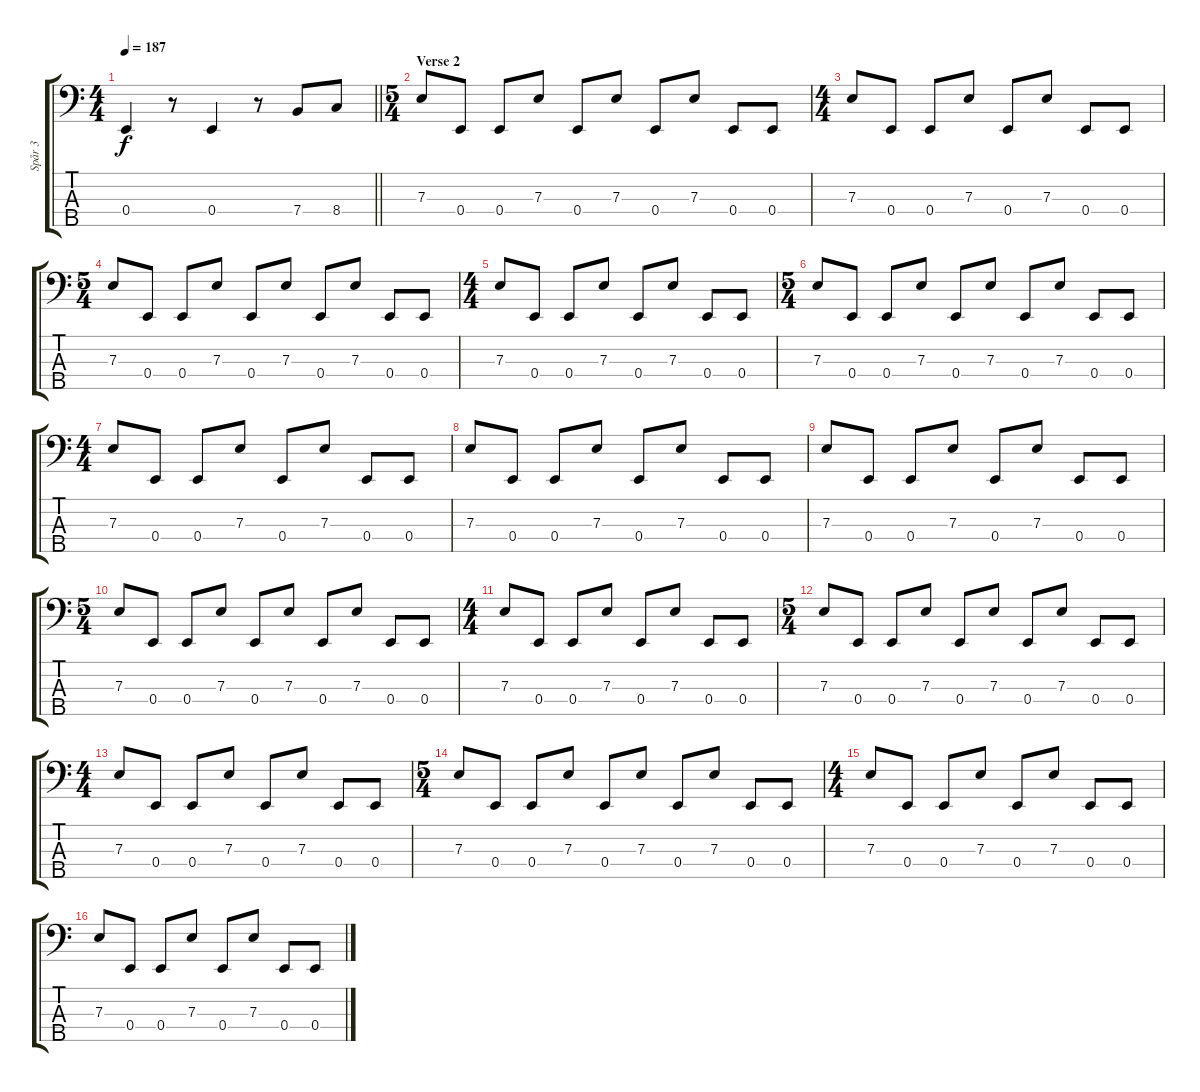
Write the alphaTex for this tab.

\track ("Spår 3" "Spår 3") {instrument electricbassfinger}
\staff {score tabs}
\tuning (G2 D2 A1 E1 B0) {hide}
\ts (4 4)
\tempo 187
\clef f4
\barLineRight lightlight
\ks c
0.4.4{dy f} r.8 0.4.4 r.8 7.4.8 8.4.8 |
\ts (5 4)
\section ("" "Verse 2")
7.3.8 0.4.8 0.4.8 7.3.8 0.4.8 7.3.8 0.4.8 7.3.8 0.4.8 0.4.8 |
\ts (4 4)
7.3.8 0.4.8 0.4.8 7.3.8 0.4.8 7.3.8 0.4.8 0.4.8 |
\ts (5 4)
7.3.8 0.4.8 0.4.8 7.3.8 0.4.8 7.3.8 0.4.8 7.3.8 0.4.8 0.4.8 |
\ts (4 4)
7.3.8 0.4.8 0.4.8 7.3.8 0.4.8 7.3.8 0.4.8 0.4.8 |
\ts (5 4)
7.3.8 0.4.8 0.4.8 7.3.8 0.4.8 7.3.8 0.4.8 7.3.8 0.4.8 0.4.8 |
\ts (4 4)
7.3.8 0.4.8 0.4.8 7.3.8 0.4.8 7.3.8 0.4.8 0.4.8 |
7.3.8 0.4.8 0.4.8 7.3.8 0.4.8 7.3.8 0.4.8 0.4.8 |
7.3.8 0.4.8 0.4.8 7.3.8 0.4.8 7.3.8 0.4.8 0.4.8 |
\ts (5 4)
7.3.8 0.4.8 0.4.8 7.3.8 0.4.8 7.3.8 0.4.8 7.3.8 0.4.8 0.4.8 |
\ts (4 4)
7.3.8 0.4.8 0.4.8 7.3.8 0.4.8 7.3.8 0.4.8 0.4.8 |
\ts (5 4)
7.3.8 0.4.8 0.4.8 7.3.8 0.4.8 7.3.8 0.4.8 7.3.8 0.4.8 0.4.8 |
\ts (4 4)
7.3.8 0.4.8 0.4.8 7.3.8 0.4.8 7.3.8 0.4.8 0.4.8 |
\ts (5 4)
7.3.8 0.4.8 0.4.8 7.3.8 0.4.8 7.3.8 0.4.8 7.3.8 0.4.8 0.4.8 |
\ts (4 4)
7.3.8 0.4.8 0.4.8 7.3.8 0.4.8 7.3.8 0.4.8 0.4.8 |
7.3.8 0.4.8 0.4.8 7.3.8 0.4.8 7.3.8 0.4.8 0.4.8
